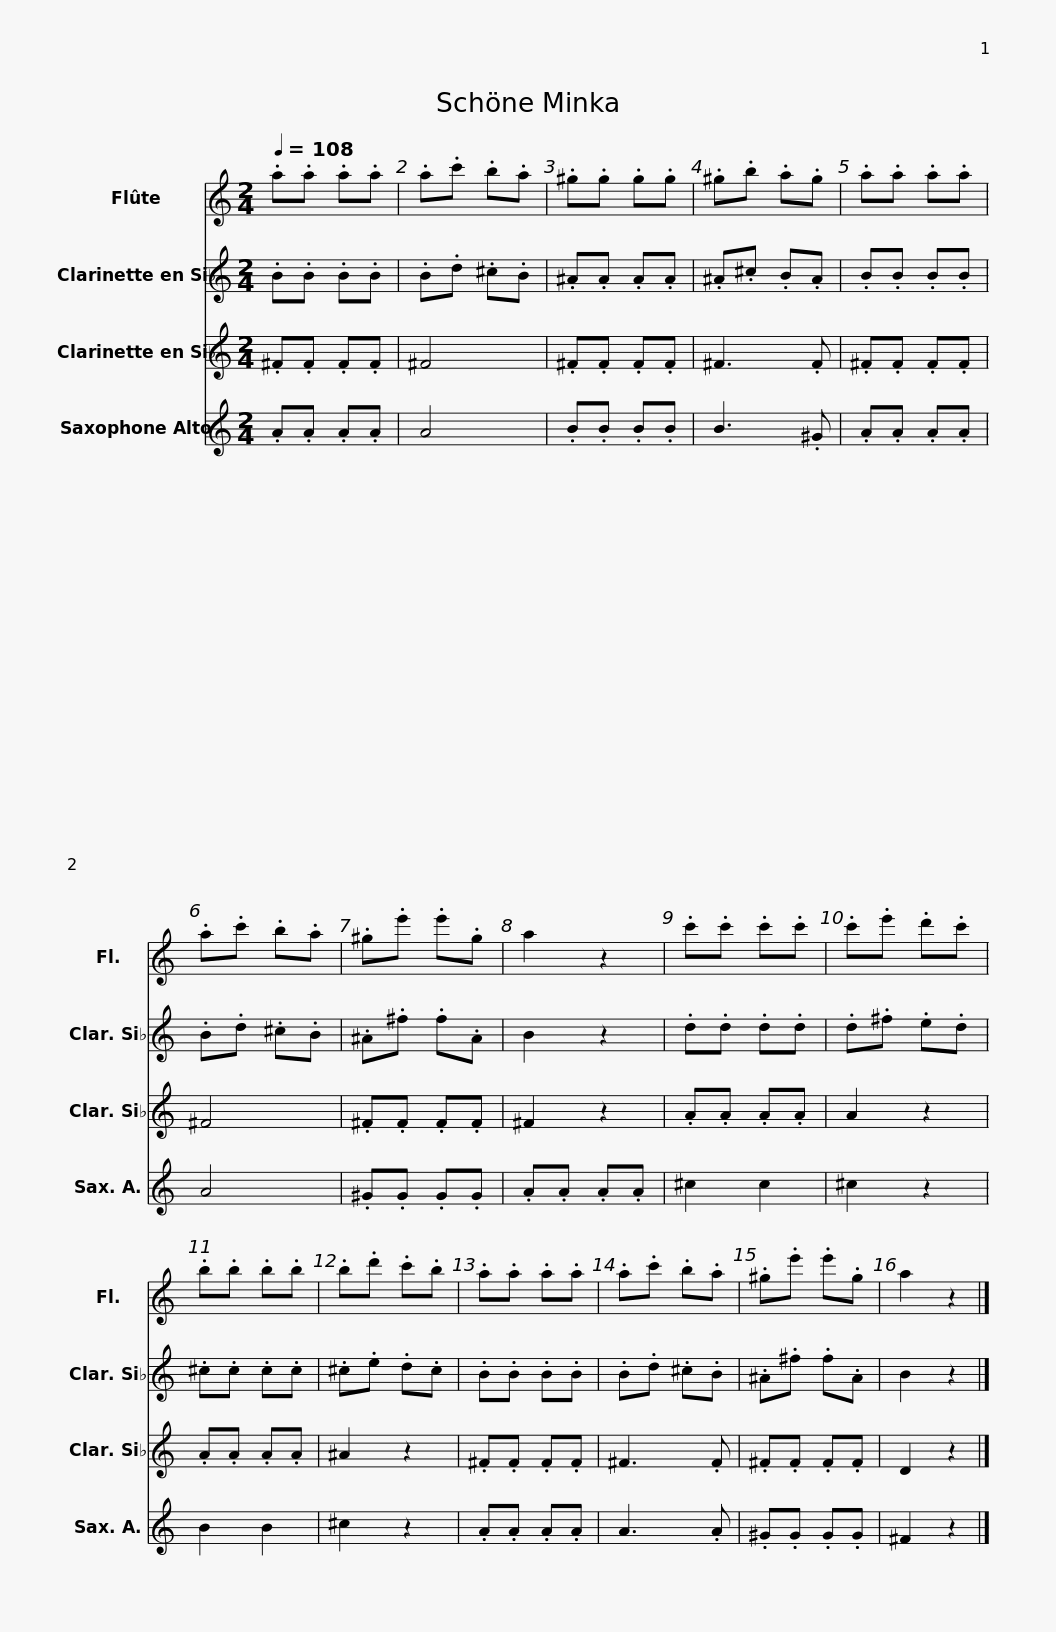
X:1
%%score 1 2 3 4
L:1/8
Q:1/4=108
M:2/4
I:linebreak $
K:C
V:1 treble
V:2 treble transpose=-2
V:3 treble transpose=-2
V:4 treble transpose=-9
V:1
 .a.a .a.a | .a.c' .b.a | .^g.g .g.g | .^g.b .a.g | .a.a .a.a | %5
 .a.c' .b.a |$ .^g.e' .e'.g | a2 z2 | .c'.c' .c'.c' | .c'.e' .d'.c' | %10
 .b.b .b.b | .b.d' .c'.b | .a.a .a.a |$ .a.c' .b.a | .^g.e' .e'.g | %15
 a2 z2 |] %16
V:2
 .B.B .B.B | .B.d .^c.B | .^A.A .A.A | .^A.^c .B.A | .B.B .B.B | %5
 .B.d .^c.B |$ .^A.^f .f.A | B2 z2 | .d.d .d.d | .d.^f .e.d | %10
 .^c.c .c.c | .^c.e .d.c | .B.B .B.B |$ .B.d .^c.B | .^A.^f .f.A | %15
 B2 z2 |] %16
V:3
 .^F.F .F.F | ^F4 | .^F.F .F.F | ^F3 .F | .^F.F .F.F | %5
 ^F4 |$ .^F.F .F.F | ^F2 z2 | .A.A .A.A | A2 z2 | %10
 .A.A .A.A | ^A2 z2 | .^F.F .F.F |$ ^F3 .F | .^F.F .F.F | %15
 D2 z2 |] %16
V:4
 .A.A .A.A | A4 | .B.B .B.B | B3 .^G | .A.A .A.A | %5
 A4 |$ .^G.G .G.G | .A.A .A.A | ^c2 c2 | ^c2 z2 | %10
 B2 B2 | ^c2 z2 | .A.A .A.A |$ A3 .A | .^G.G .G.G | %15
 ^F2 z2 |] %16
